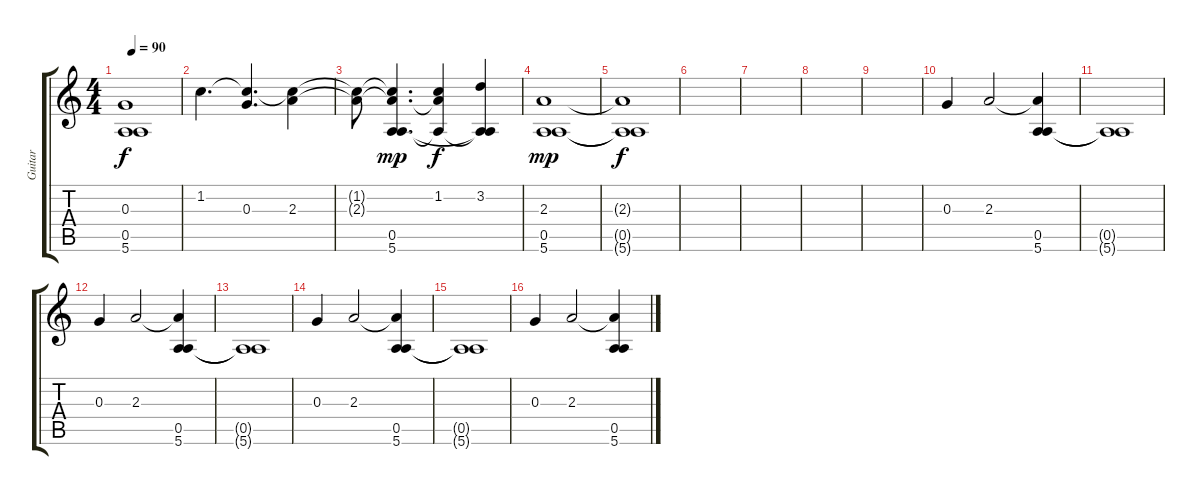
\track ("Guitar" "Guitar") {instrument electricguitarjazz}
\staff {score tabs}
\tuning (E4 B3 G3 D3 A2 E2) {hide}
\ts (4 4)
\tempo 90
\clef g2
\ks c
(0.3{t} 0.5{t} 5.6{t}).1{dy f} |
1.2.4{d} (1.2{t} 0.3).4{d} (1.2{t} 2.3).4 |
(1.2{t} 2.3{t}).8 (1.2{t} 2.3{t} 0.5 5.6).4{d dy mp} (1.2 2.3{t} 5.6{t}).4{dy f} (3.2 0.5{t} 5.6{t}).4 |
(2.3 0.5 5.6).1{dy mp} |
(2.3{t} 0.5{t} 5.6{t}).1{dy f} |
|
|
|
|
0.3.4 2.3.2 (2.3{t} 0.5 5.6).4 |
(0.5{t} 5.6{t}).1 |
0.3.4 2.3.2 (2.3{t} 0.5 5.6).4 |
(0.5{t} 5.6{t}).1 |
0.3.4 2.3.2 (2.3{t} 0.5 5.6).4 |
(0.5{t} 5.6{t}).1 |
0.3.4 2.3.2 (2.3{t} 0.5 5.6).4
